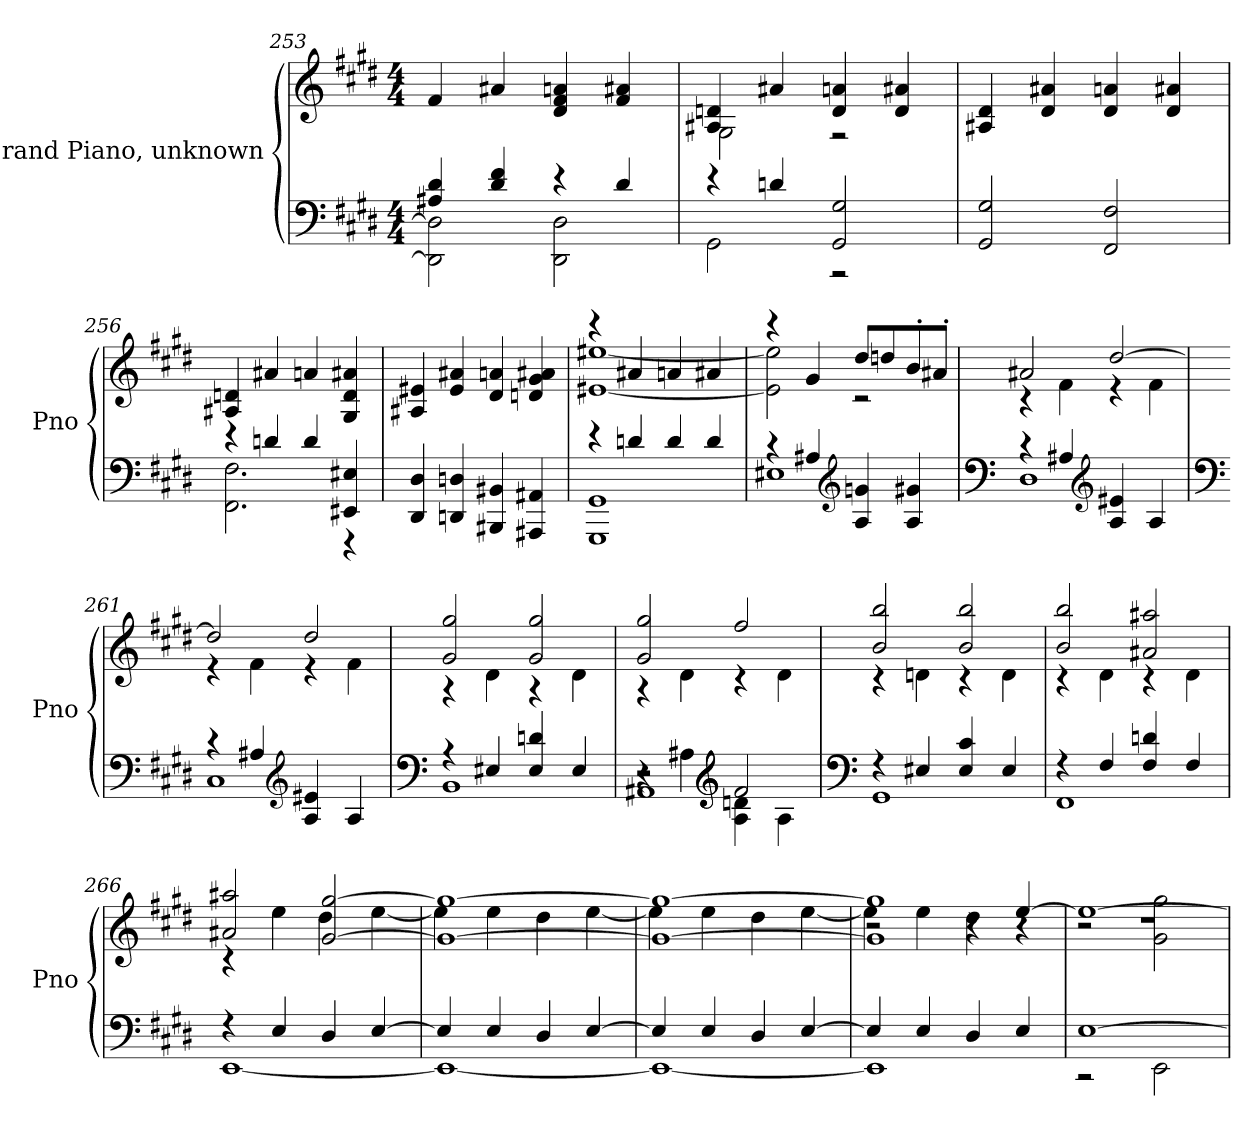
**kern	**kern
*part1	*part1
*staff2	*staff1
*I"Grand Piano, unknown	*
*I'Pno	*
*clefF4	*clefG2
*k[f#c#g#d#]	*k[f#c#g#d#]
*M4/4	*M4/4
=253	=253
*^	*
4A#X/ 4d#/	2DD#\] 2D#\]	4f#/
4d#/ 4f#/	.	4a#X/
4r	2DD#\ 2D#\	4d#/ 4f#/ 4an/
4d#/	.	4f#/ 4a#X/
!!LO:LB:g=z
=254	=254	=254
*	*	*^
4r	2GG#\	4A#X/ 4dn/	2G#\
4dn/	.	4a#X/	.
2GG#/ 2G#/	2r	4d/ 4an/	2r
.	.	4d/ 4a#X/	.
*v	*v	*	*
*	*v	*v
=255	=255
2GG#/ 2G#/	4A#X/ 4d#/
.	4d#/ 4a#X/
2FF#/ 2F#/	4d#/ 4an/
.	4d#/ 4a#X/
=256	=256
*^	*
4r	2.FF#\ 2.F#\	4A#X/ 4dn/
4dn/	.	4a#X/
4d/	.	4an/
4EE#X/ 4E#X/	4r	4G#/ 4d/ 4a#X/
*v	*v	*
=257	=257
4DD#/ 4D#/	4A#X/ 4e#X/
4DDn/ 4Dn/	4e#/ 4a#X/
4BBB#X/ 4BB#X/	4d#/ 4an/
4AAA#X/ 4AA#X/	4dn/ 4g#/ 4a#X/
=258	=258
*^	*^
4r	1GGG# 1GG#	4r	[1e#X [1ee#X
4dn/	.	4a#X/	.
4d/	.	4an/	.
4d/	.	4a#X/	.
!!LO:LB:g=z	!!
=259	=259	=259	=259
4r	1E#X	4r	2e#\] 2ee#\]
4A#X/	.	4g#/	.
*clefG2	*	*	*
4A#/ 4gn/	.	8dd#/L	2r
.	.	8ddn/	.
4A#/ 4g#X/	.	8b'/	.
.	.	8a#X'/J	.
=260	=260	=260	=260
*clefF4	*	*	*
4r	1D#	2a#X/	4r
4A#X/	.	.	4f#\
*clefG2	*	*	*
4A#/ 4e#X/	.	[2dd#/	4r
4A#/	.	.	4f#\
=261	=261	=261	=261
*clefF4	*	*	*
4r	1C#	2dd#/]	4r
4A#X/	.	.	4f#\
*clefG2	*	*	*
4A#/ 4e#X/	.	2dd#/	4r
4A#/	.	.	4f#\
=262	=262	=262	=262
*clefF4	*	*	*
4r	1BB	2g#/ 2gg#/	4r
4E#X/	.	.	4d#\
4E#/ 4dn/	.	2g#/ 2gg#/	4r
4E#/	.	.	4d#\
!!LO:LB:g=z	!!
=263	=263	=263	=263
*	*^	*	*
2r	4r	1AA#X	2g#/ 2gg#/	4r
.	4A#X\	.	.	4d#\
*clefG2	*	*	*	*
2f#/	4A#\ 4dn\	.	2ff#/	4r
.	4A#\	.	.	4d#\
*v	*v	*v	*	*
=264	=264	=264
*clefF4	*	*
*^	*	*
4r	1GG#	2b/ 2bb/	4r
4E#X/	.	.	4dn\
4E#/ 4c#/	.	2b/ 2bb/	4r
4E#/	.	.	4d\
=265	=265	=265	=265
4r	1FF#	2b/ 2bb/	4r
4F#/	.	.	4d#\
4F#/ 4dn/	.	2a#X/ 2aa#X/	4r
4F#/	.	.	4d#\
=266	=266	=266	=266
4r	[1EE	2a#X/ 2aa#X/	4r
4E/	.	.	4ee\
4D#/	.	[2g#/ [2gg#/	4dd#\
[4E/	.	.	[4ee\
=267	=267	=267	=267
4E/]	1EE_	1g#_ 1gg#_	4ee\]
4E/	.	.	4ee\
4D#/	.	.	4dd#\
[4E/	.	.	[4ee\
=268	=268	=268	=268
4E/]	1EE_	1g#_ 1gg#_	4ee\]
4E/	.	.	4ee\
4D#/	.	.	4dd#\
[4E/	.	.	[4ee\
!!LO:LB:g=z
=269	=269	=269	=269
*	*	*	*^
4E/]	1EE]	1g#] 1gg#]	4ee\]	2r
4E/	.	.	4ee\	.
4D#/	.	.	4dd#\	4r
4E/	.	.	4r	[4ee/
=270	=270	=270	=270	=270
[1E	2r	1r	2r	1ee_
.	2EE\	.	2g#\ 2gg#\	.
*v	*v	*	*	*
*	*v	*v	*v
=	=
*-	*-
